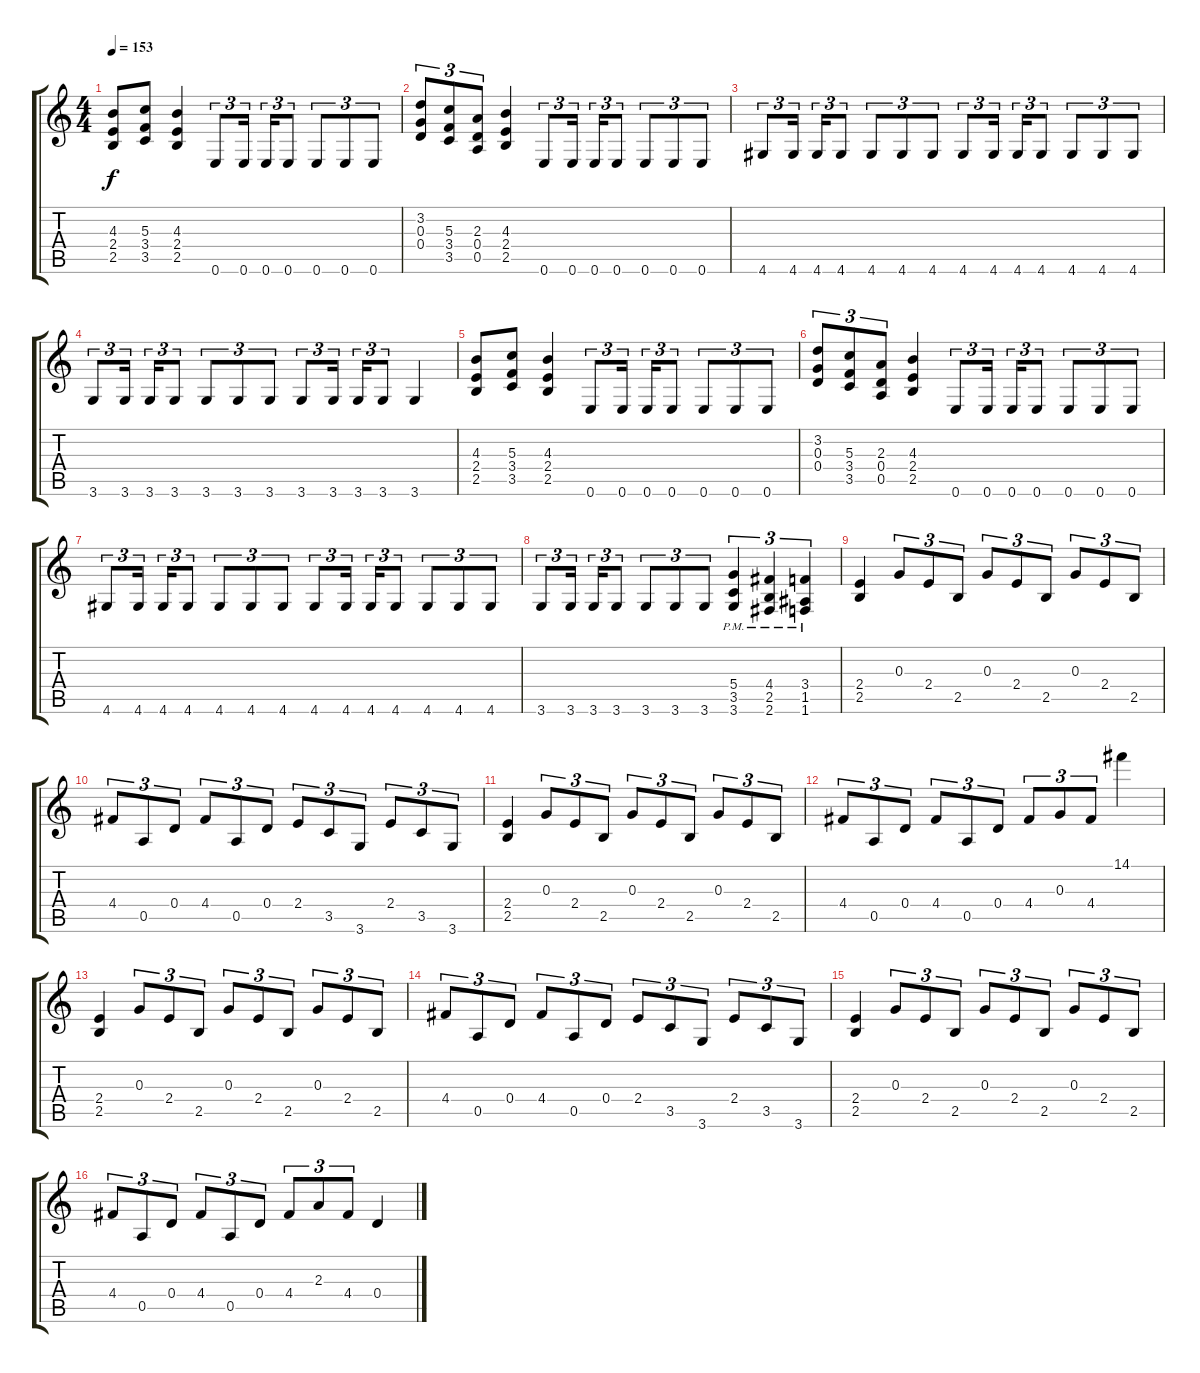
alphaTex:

\track "" {instrument distortionguitar}
\staff {score tabs}
\tuning (E4 B3 G3 D3 A2 E2) {hide}
\ts (4 4)
\tempo 153
\clef g2
\ks c
(4.3 2.4 2.5).8{dy f} (5.3 3.4 3.5).8 (4.3 2.4 2.5).4 0.6.8{tu (3 2)} 0.6.16{tu (3 2)} 0.6.16{tu (3 2)} 0.6.8{tu (3 2)} 0.6.8{tu (3 2)} 0.6.8{tu (3 2)} 0.6.8{tu (3 2)} |
(3.2 0.3 0.4).8{tu (3 2)} (5.3 3.4 3.5).8{tu (3 2)} (2.3 0.4 0.5).8{tu (3 2)} (4.3 2.4 2.5).4 0.6.8{tu (3 2)} 0.6.16{tu (3 2)} 0.6.16{tu (3 2)} 0.6.8{tu (3 2)} 0.6.8{tu (3 2)} 0.6.8{tu (3 2)} 0.6.8{tu (3 2)} |
4.6.8{tu (3 2)} 4.6.16{tu (3 2)} 4.6.16{tu (3 2)} 4.6.8{tu (3 2)} 4.6.8{tu (3 2)} 4.6.8{tu (3 2)} 4.6.8{tu (3 2)} 4.6.8{tu (3 2)} 4.6.16{tu (3 2)} 4.6.16{tu (3 2)} 4.6.8{tu (3 2)} 4.6.8{tu (3 2)} 4.6.8{tu (3 2)} 4.6.8{tu (3 2)} |
3.6.8{tu (3 2)} 3.6.16{tu (3 2)} 3.6.16{tu (3 2)} 3.6.8{tu (3 2)} 3.6.8{tu (3 2)} 3.6.8{tu (3 2)} 3.6.8{tu (3 2)} 3.6.8{tu (3 2)} 3.6.16{tu (3 2)} 3.6.16{tu (3 2)} 3.6.8{tu (3 2)} 3.6.4 |
(4.3 2.4 2.5).8 (5.3 3.4 3.5).8 (4.3 2.4 2.5).4 0.6.8{tu (3 2)} 0.6.16{tu (3 2)} 0.6.16{tu (3 2)} 0.6.8{tu (3 2)} 0.6.8{tu (3 2)} 0.6.8{tu (3 2)} 0.6.8{tu (3 2)} |
(3.2 0.3 0.4).8{tu (3 2)} (5.3 3.4 3.5).8{tu (3 2)} (2.3 0.4 0.5).8{tu (3 2)} (4.3 2.4 2.5).4 0.6.8{tu (3 2)} 0.6.16{tu (3 2)} 0.6.16{tu (3 2)} 0.6.8{tu (3 2)} 0.6.8{tu (3 2)} 0.6.8{tu (3 2)} 0.6.8{tu (3 2)} |
4.6.8{tu (3 2)} 4.6.16{tu (3 2)} 4.6.16{tu (3 2)} 4.6.8{tu (3 2)} 4.6.8{tu (3 2)} 4.6.8{tu (3 2)} 4.6.8{tu (3 2)} 4.6.8{tu (3 2)} 4.6.16{tu (3 2)} 4.6.16{tu (3 2)} 4.6.8{tu (3 2)} 4.6.8{tu (3 2)} 4.6.8{tu (3 2)} 4.6.8{tu (3 2)} |
3.6.8{tu (3 2)} 3.6.16{tu (3 2)} 3.6.16{tu (3 2)} 3.6.8{tu (3 2)} 3.6.8{tu (3 2)} 3.6.8{tu (3 2)} 3.6.8{tu (3 2)} (5.4{pm} 3.5{pm} 3.6{pm}).4{tu (3 2)} (4.4{pm} 2.5{pm} 2.6{pm}).4{tu (3 2)} (3.4{pm} 1.5{pm} 1.6{pm}).4{tu (3 2)} |
\section ("" "")
(2.4 2.5).4 0.3.8{tu (3 2)} 2.4.8{tu (3 2)} 2.5.8{tu (3 2)} 0.3.8{tu (3 2)} 2.4.8{tu (3 2)} 2.5.8{tu (3 2)} 0.3.8{tu (3 2)} 2.4.8{tu (3 2)} 2.5.8{tu (3 2)} |
4.4.8{tu (3 2)} 0.5.8{tu (3 2)} 0.4.8{tu (3 2)} 4.4.8{tu (3 2)} 0.5.8{tu (3 2)} 0.4.8{tu (3 2)} 2.4.8{tu (3 2)} 3.5.8{tu (3 2)} 3.6.8{tu (3 2)} 2.4.8{tu (3 2)} 3.5.8{tu (3 2)} 3.6.8{tu (3 2)} |
(2.4 2.5).4 0.3.8{tu (3 2)} 2.4.8{tu (3 2)} 2.5.8{tu (3 2)} 0.3.8{tu (3 2)} 2.4.8{tu (3 2)} 2.5.8{tu (3 2)} 0.3.8{tu (3 2)} 2.4.8{tu (3 2)} 2.5.8{tu (3 2)} |
4.4.8{tu (3 2)} 0.5.8{tu (3 2)} 0.4.8{tu (3 2)} 4.4.8{tu (3 2)} 0.5.8{tu (3 2)} 0.4.8{tu (3 2)} 4.4.8{tu (3 2)} 0.3.8{tu (3 2)} 4.4.8{tu (3 2)} 14.1.4 |
(2.4 2.5).4 0.3.8{tu (3 2)} 2.4.8{tu (3 2)} 2.5.8{tu (3 2)} 0.3.8{tu (3 2)} 2.4.8{tu (3 2)} 2.5.8{tu (3 2)} 0.3.8{tu (3 2)} 2.4.8{tu (3 2)} 2.5.8{tu (3 2)} |
4.4.8{tu (3 2)} 0.5.8{tu (3 2)} 0.4.8{tu (3 2)} 4.4.8{tu (3 2)} 0.5.8{tu (3 2)} 0.4.8{tu (3 2)} 2.4.8{tu (3 2)} 3.5.8{tu (3 2)} 3.6.8{tu (3 2)} 2.4.8{tu (3 2)} 3.5.8{tu (3 2)} 3.6.8{tu (3 2)} |
(2.4 2.5).4 0.3.8{tu (3 2)} 2.4.8{tu (3 2)} 2.5.8{tu (3 2)} 0.3.8{tu (3 2)} 2.4.8{tu (3 2)} 2.5.8{tu (3 2)} 0.3.8{tu (3 2)} 2.4.8{tu (3 2)} 2.5.8{tu (3 2)} |
4.4.8{tu (3 2)} 0.5.8{tu (3 2)} 0.4.8{tu (3 2)} 4.4.8{tu (3 2)} 0.5.8{tu (3 2)} 0.4.8{tu (3 2)} 4.4.8{tu (3 2)} 2.3.8{tu (3 2)} 4.4.8{tu (3 2)} 0.4.4
